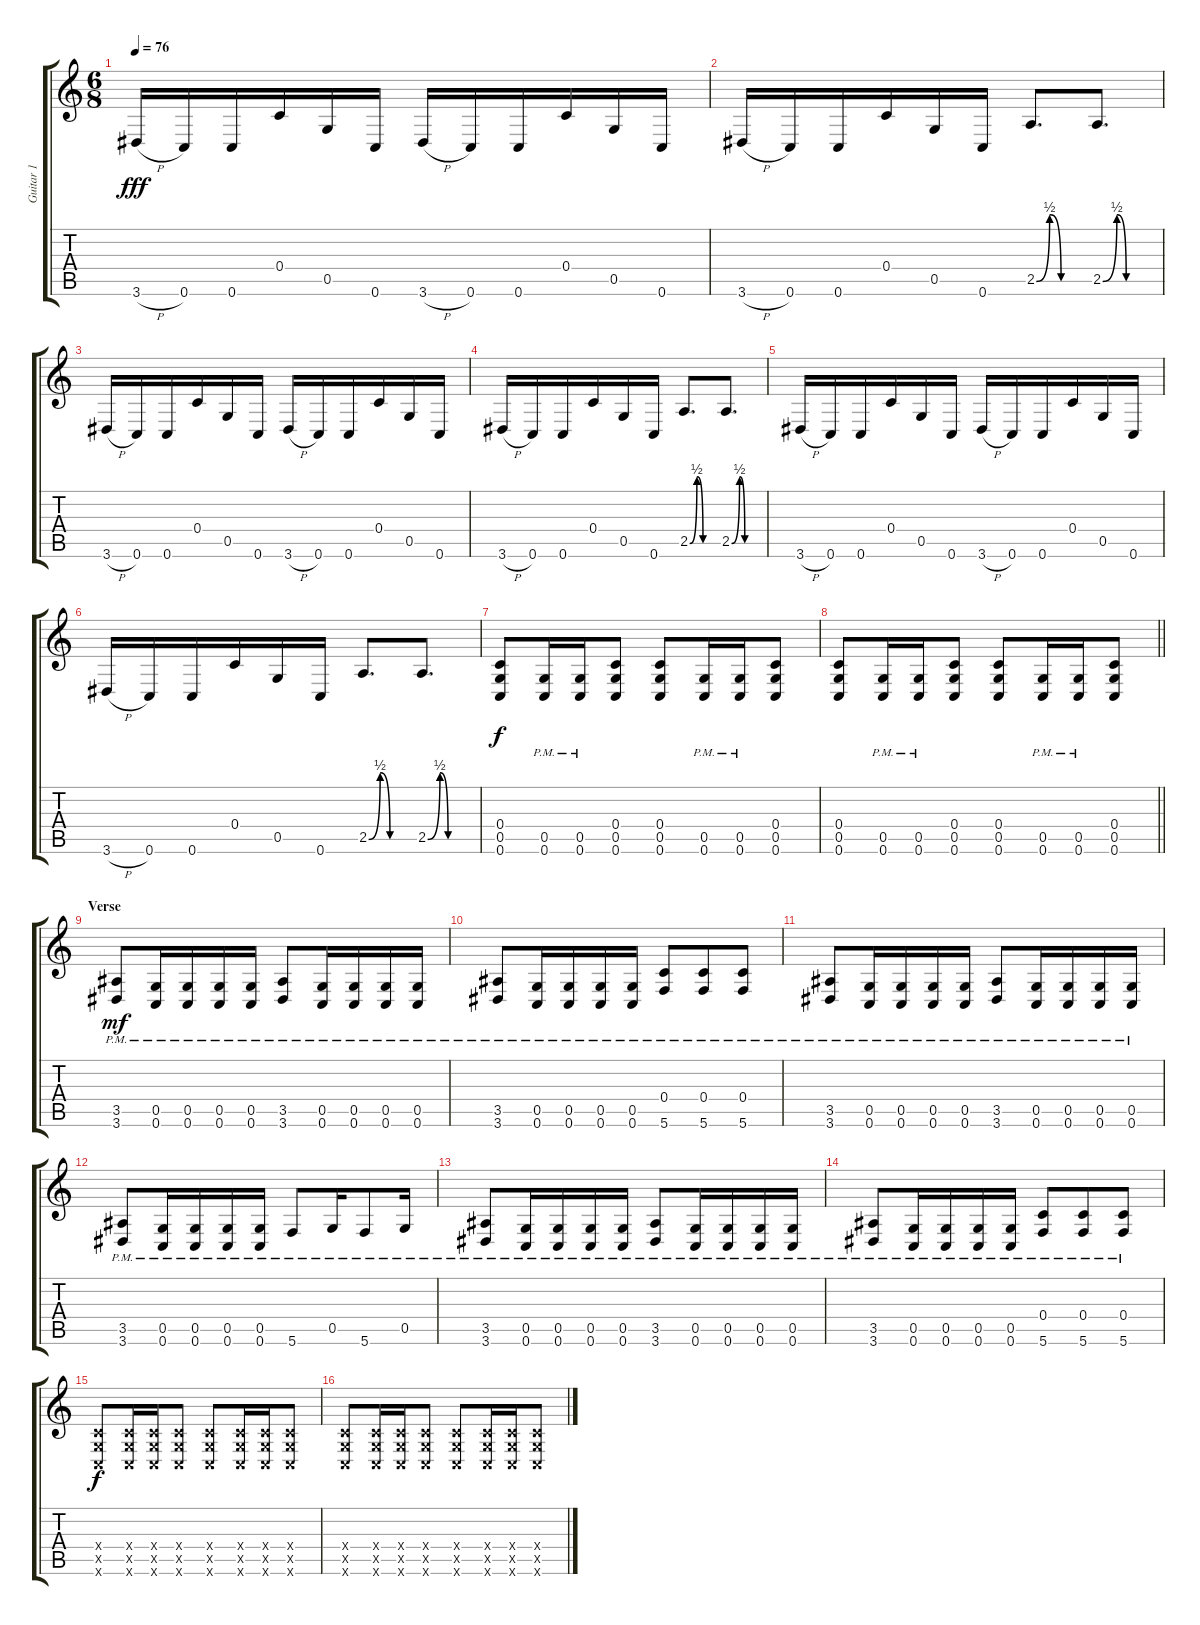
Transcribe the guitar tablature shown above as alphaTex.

\track ("Guitar 1" "Guitar 1") {instrument distortionguitar}
\staff {score tabs}
\tuning (E4 C4 G3 C3 G2 C2) {hide}
\ts (6 8)
\tempo 76
\clef g2
\ks c
3.6{h}.16{dy fff} 0.6.16 0.6.16 0.4.16 0.5.16 0.6.16 3.6{h}.16 0.6.16 0.6.16 0.4.16 0.5.16 0.6.16 |
3.6{h}.16 0.6.16 0.6.16 0.4.16 0.5.16 0.6.16 2.5{be (custom 0 0 15 2 28 0 60 0)}.8{d} 2.5{be (custom 0 0 15 2 25 0 45 0 60 0)}.8{d} |
3.6{h}.16 0.6.16 0.6.16 0.4.16 0.5.16 0.6.16 3.6{h}.16 0.6.16 0.6.16 0.4.16 0.5.16 0.6.16 |
3.6{h}.16 0.6.16 0.6.16 0.4.16 0.5.16 0.6.16 2.5{be (custom 0 0 15 2 28 0 60 0)}.8{d} 2.5{be (custom 0 0 15 2 25 0 45 0 60 0)}.8{d} |
3.6{h}.16 0.6.16 0.6.16 0.4.16 0.5.16 0.6.16 3.6{h}.16 0.6.16 0.6.16 0.4.16 0.5.16 0.6.16 |
3.6{h}.16 0.6.16 0.6.16 0.4.16 0.5.16 0.6.16 2.5{be (custom 0 0 15 2 28 0 60 0)}.8{d} 2.5{be (custom 0 0 15 2 25 0 45 0 60 0)}.8{d} |
(0.4 0.5 0.6).8{dy f} (0.5{pm} 0.6{pm}).16 (0.5{pm} 0.6{pm}).16 (0.4 0.5 0.6).8 (0.4 0.5 0.6).8 (0.5{pm} 0.6{pm}).16 (0.5{pm} 0.6{pm}).16 (0.4 0.5 0.6).8 |
\barLineRight lightlight
(0.4 0.5 0.6).8 (0.5{pm} 0.6{pm}).16 (0.5{pm} 0.6{pm}).16 (0.4 0.5 0.6).8 (0.4 0.5 0.6).8 (0.5{pm} 0.6{pm}).16 (0.5{pm} 0.6{pm}).16 (0.4 0.5 0.6).8 |
\section ("" "Verse")
(3.5{pm} 3.6{pm}).8{dy mf} (0.5{pm} 0.6{pm}).16 (0.5{pm} 0.6{pm}).16 (0.5{pm} 0.6{pm}).16 (0.5{pm} 0.6{pm}).16 (3.5{pm} 3.6{pm}).8 (0.5{pm} 0.6{pm}).16 (0.5{pm} 0.6{pm}).16 (0.5{pm} 0.6{pm}).16 (0.5{pm} 0.6{pm}).16 |
(3.5{pm} 3.6{pm}).8 (0.5{pm} 0.6{pm}).16 (0.5{pm} 0.6{pm}).16 (0.5{pm} 0.6{pm}).16 (0.5{pm} 0.6{pm}).16 (0.4{pm} 5.6{pm}).8 (0.4{pm} 5.6{pm}).8 (0.4{pm} 5.6{pm}).8 |
(3.5{pm} 3.6{pm}).8 (0.5{pm} 0.6{pm}).16 (0.5{pm} 0.6{pm}).16 (0.5{pm} 0.6{pm}).16 (0.5{pm} 0.6{pm}).16 (3.5{pm} 3.6{pm}).8 (0.5{pm} 0.6{pm}).16 (0.5{pm} 0.6{pm}).16 (0.5{pm} 0.6{pm}).16 (0.5{pm} 0.6{pm}).16 |
(3.5{pm} 3.6{pm}).8 (0.5{pm} 0.6{pm}).16 (0.5{pm} 0.6{pm}).16 (0.5{pm} 0.6{pm}).16 (0.5{pm} 0.6{pm}).16 5.6{pm}.8 0.5{pm}.16 5.6{pm}.8 0.5{pm}.16 |
(3.5{pm} 3.6{pm}).8 (0.5{pm} 0.6{pm}).16 (0.5{pm} 0.6{pm}).16 (0.5{pm} 0.6{pm}).16 (0.5{pm} 0.6{pm}).16 (3.5{pm} 3.6{pm}).8 (0.5{pm} 0.6{pm}).16 (0.5{pm} 0.6{pm}).16 (0.5{pm} 0.6{pm}).16 (0.5{pm} 0.6{pm}).16 |
(3.5{pm} 3.6{pm}).8 (0.5{pm} 0.6{pm}).16 (0.5{pm} 0.6{pm}).16 (0.5{pm} 0.6{pm}).16 (0.5{pm} 0.6{pm}).16 (0.4{pm} 5.6{pm}).8 (0.4{pm} 5.6{pm}).8 (0.4{pm} 5.6{pm}).8 |
(0.4{x} 0.5{x} 0.6{x}).8{dy f} (0.4{x} 0.5{x} 0.6{x}).16 (0.4{x} 0.5{x} 0.6{x}).16 (0.4{x} 0.5{x} 0.6{x}).8 (0.4{x} 0.5{x} 0.6{x}).8 (0.4{x} 0.5{x} 0.6{x}).16 (0.4{x} 0.5{x} 0.6{x}).16 (0.4{x} 0.5{x} 0.6{x}).8 |
(0.4{x} 0.5{x} 0.6{x}).8 (0.4{x} 0.5{x} 0.6{x}).16 (0.4{x} 0.5{x} 0.6{x}).16 (0.4{x} 0.5{x} 0.6{x}).8 (0.4{x} 0.5{x} 0.6{x}).8 (0.4{x} 0.5{x} 0.6{x}).16 (0.4{x} 0.5{x} 0.6{x}).16 (0.4{x} 0.5{x} 0.6{x}).8
